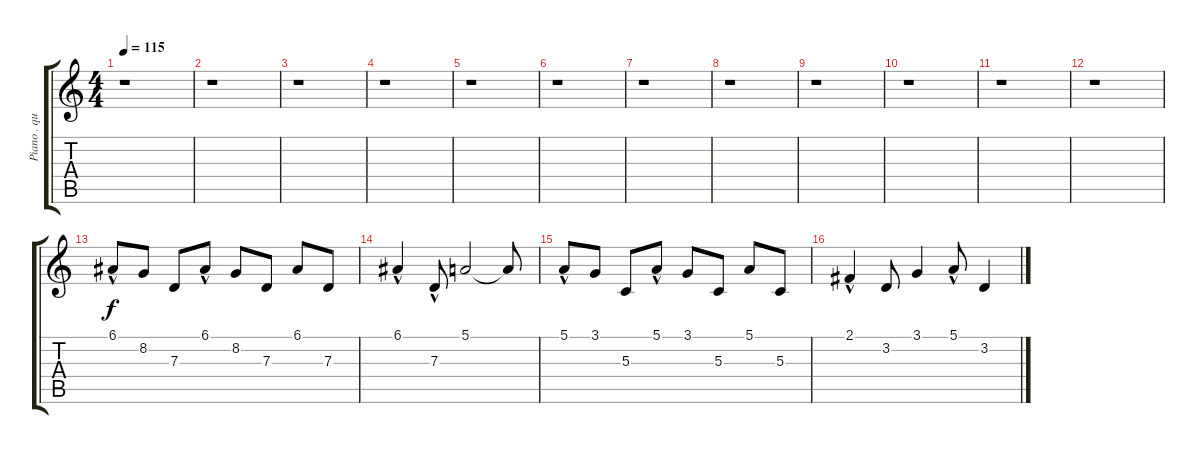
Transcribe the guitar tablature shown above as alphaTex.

\track ("Piano . queue" "Piano . qu") {instrument acousticgrandpiano}
\staff {score tabs}
\tuning (E4 B3 G3 D3 A2 E2) {hide}
\ts (4 4)
\tempo 115
\clef g2
\ks c
r.1{dy f} |
r.1 |
r.1 |
r.1 |
r.1 |
r.1 |
r.1 |
r.1 |
r.1 |
r.1 |
r.1 |
r.1 |
6.1{hac}.8 8.2.8 7.3.8 6.1{hac}.8 8.2.8 7.3.8 6.1.8 7.3.8 |
6.1{hac}.4 7.3{hac}.8 5.1.2 5.1{t}.8 |
5.1{hac}.8 3.1.8 5.3.8 5.1{hac}.8 3.1.8 5.3.8 5.1.8 5.3.8 |
2.1{hac}.4 3.2.8 3.1.4 5.1{hac}.8 3.2.4
